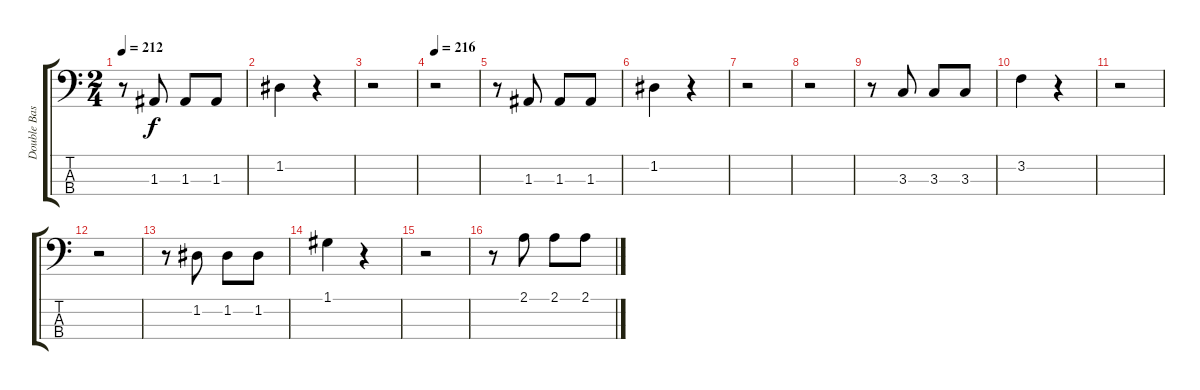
\track ("Double Bass" "Double Bas") {instrument contrabass}
\staff {score tabs}
\tuning (G2 D2 A1 E1) {hide}
\ts (2 4)
\tempo 212
\clef f4
\ks c
r.8{dy f} 1.3.8 1.3.8 1.3.8 |
1.2.4 r.4 |
r.2 |
\tempo 216
r.2 |
r.8 1.3.8 1.3.8 1.3.8 |
1.2.4 r.4 |
r.2 |
r.2 |
r.8 3.3.8 3.3.8 3.3.8 |
3.2.4 r.4 |
r.2 |
r.2 |
r.8 1.2.8 1.2.8 1.2.8 |
1.1.4 r.4 |
r.2 |
r.8 2.1.8 2.1.8 2.1.8
